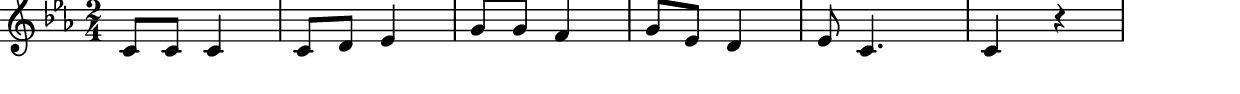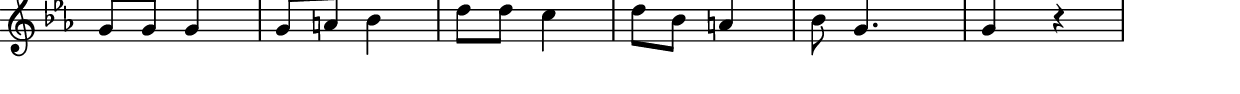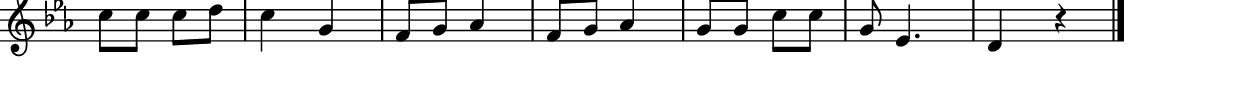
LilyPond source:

% MusicXML to Lilypond converter by Kovi

szovegAAA = \lyricmode {  "Men" -- "nek" "a" "ka" -- "to" -- "nák" "li" -- "be" -- "gős" -- "lo" -- "bo" -- "gós" "vo" -- "na" -- "ton," "Si" -- "sa" -- "kos" "fe" -- "jü" -- "ket" "ki" -- "dug" -- "ják" "a" "vo" -- "nat" "ab" -- "la" -- "kon." "De" "hi" -- "á" -- "ba" "hajt" -- "ja" "az" "i" -- "dén" "ta" -- "vasz" -- "szal" "a" "roz" -- "ma" -- "ring" "az" "á" -- "gát,"  }

szovegAAB = \lyricmode {  "De" "hi" -- "á" -- "ba" "vár" -- "ja" "sok" "kis" -- "lány" "ha" -- "za" "a" "ba" -- "bá" -- "ját."  \skip 4  \skip 4  \skip 4  \skip 4  \skip 4  \skip 4  \skip 4  \skip 4  \skip 4  \skip 4  \skip 4  \skip 4  \skip 4  \skip 4  \skip 4  \skip 4  \skip 4  \skip 4  \skip 4  \skip 4  \skip 4  \skip 4  \skip 4  \skip 4  \skip 4  \skip 4  \skip 4  \skip 4  \skip 4  \skip 4  \skip 4  \skip 4  \skip 4  }

% Analyzing...
% 1 parts
% 1 Staff
% forceBassClefActive = 
melody = {
% 52 notes in the part
% 1 voices

\new Staff
\new Voice {
% 52 notes
% 19 mesaures

\override Score.RehearsalMark #'break-visibility = #begin-of-line-invisible
% Measure 1
\clef "treble"
\key ees \major
\time 2/4 
c'8 c'8 c'4 
% Measure 2
c'8 d'8 ees'4 
% Measure 3
g'8 g'8 f'4 
% Measure 4
g'8 ees'8 d'4 
% Measure 5
ees'8 c'4. 
% Measure 6
c'4 r4 
\override Score.RehearsalMark #'self-alignment-X = #RIGHT
\mark \markup{\fontsize #-0.5 {"Fine"}}

% Measure 7
\break
g'8 g'8 g'4 
% Measure 8
g'8 a'8 bes'4 
% Measure 9
d''8 d''8 c''4 
% Measure 10
d''8 bes'8 a'4 
% Measure 11
bes'8 g'4. 
% Measure 12
g'4 r4 
% Measure 13
\break
c''8 c''8 c''8 d''8 
% Measure 14
c''4 g'4 
% Measure 15
f'8 g'8 aes'4 
% Measure 16
f'8 g'8 aes'4 
% Measure 17
g'8 g'8 c''8 c''8 
% Measure 18
g'8 ees'4. 
% Measure 19
d'4 r4 \bar "|." 
} % voice
} % melody


harmonies = \chordmode {
% 10 chords
\germanChords
c4:m s4 s4 s4 g4 s4 s4 s4 c4:m s4 s4 s4 g4 s4 s4 s4 d4 s4 s4 s4 g4 s4 s4 s4 c4:m s4 s4 s4 f4:m s4 s4 s4 c4:m s4 s4 s4 g4
}

\include "../../definitions.ly"
